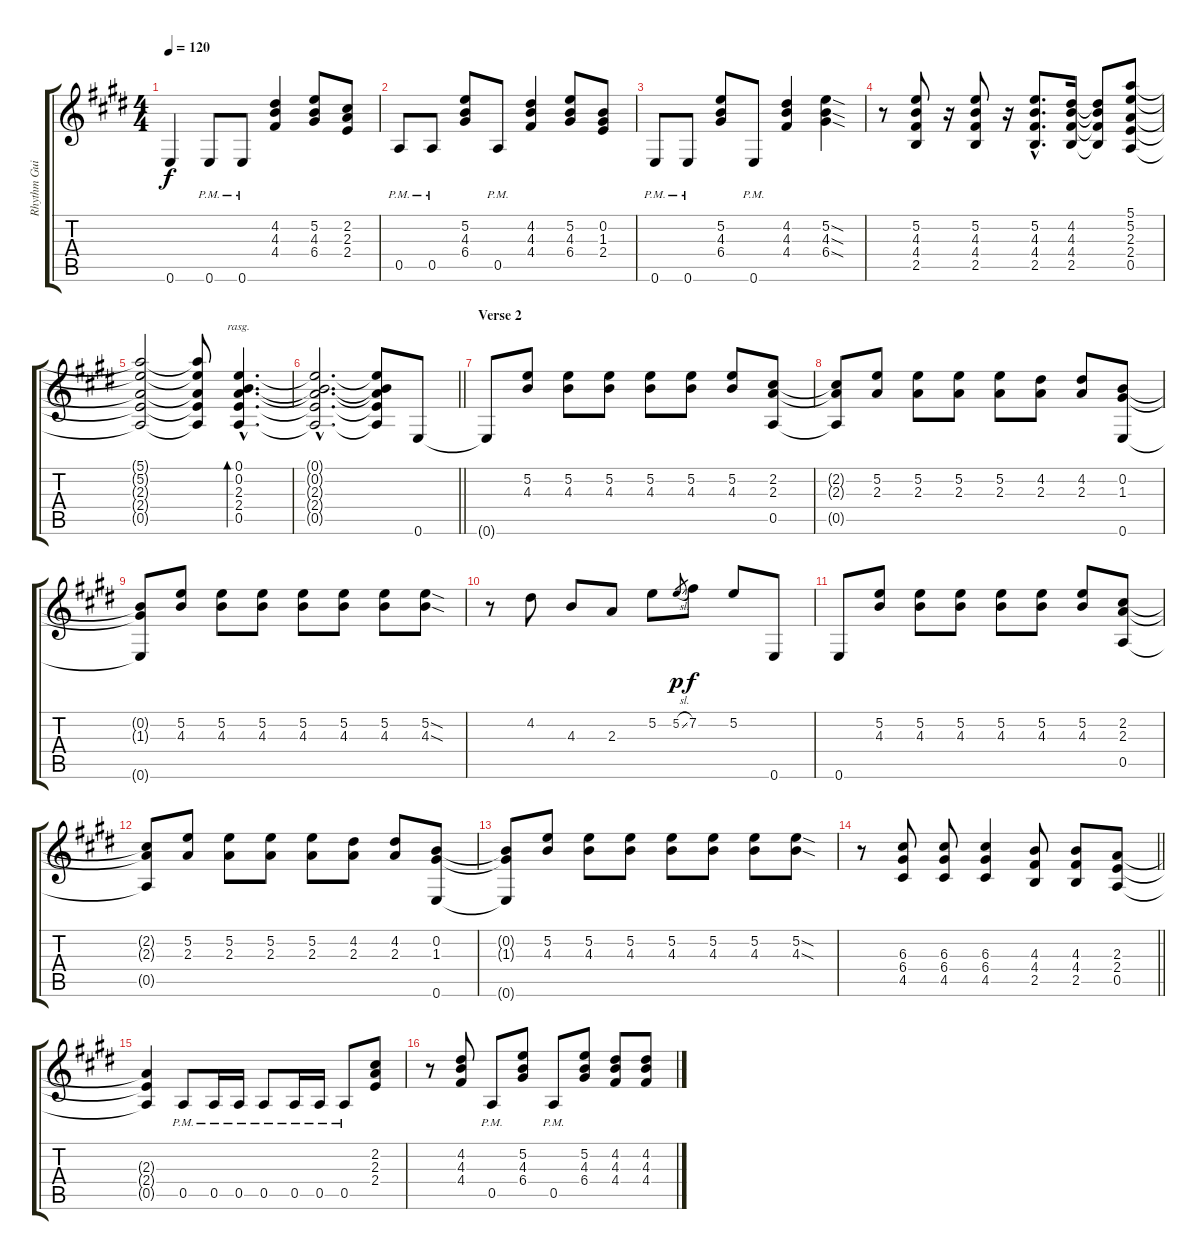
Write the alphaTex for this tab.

\track ("Rhythm Guitar" "Rhythm Gui") {instrument distortionguitar}
\staff {score tabs}
\tuning (E4 B3 G3 D3 A2 E2) {hide}
\ts (4 4)
\tempo 120
\clef g2
\ks e
0.6{t}.4{dy f} 0.6{pm}.8 0.6{pm}.8 (4.2 4.3 4.4).4 (5.2 4.3 6.4).8 (2.2 2.3 2.4).8 |
0.5{pm}.8 0.5{pm}.8 (5.2 4.3 6.4).8 0.5{pm}.8 (4.2 4.3 4.4).4 (5.2 4.3 6.4).8 (0.2 1.3 2.4).8 |
0.6{pm}.8 0.6{pm}.8 (5.2 4.3 6.4).8 0.6{pm}.8 (4.2 4.3 4.4).4 (5.2{sod} 4.3{sod} 6.4{sod}).4 |
r.8 (5.2 4.3 4.4 2.5).8 r.16 (5.2 4.3 4.4 2.5).8 r.16 (5.2{hac} 4.3{hac} 4.4{hac} 2.5{hac}).8{d} (4.2 4.3 4.4 2.5).16 (4.2{t} 4.3{t} 4.4{t} 2.5{t}).8 (5.1 5.2 2.3 2.4 0.5).8 |
(5.1{t} 5.2{t} 2.3{t} 2.4{t} 0.5{t}).2 (5.1{t} 5.2{t} 2.3{t} 2.4{t} 0.5{t}).8 (0.1{hac} 0.2{hac} 2.3{hac} 2.4{hac} 0.5{hac}).4{d bd 120 rasg ii} |
\barLineRight lightlight
(0.1{hac t} 0.2{hac t} 2.3{hac t} 2.4{hac t} 0.5{hac t}).2{d} (0.1{t} 0.2{t} 2.3{t} 2.4{t} 0.5{t}).8 0.6.8 |
\section ("" "Verse 2")
0.6{t}.8 (5.2 4.3).8 (5.2 4.3).8 (5.2 4.3).8 (5.2 4.3).8 (5.2 4.3).8 (5.2 4.3).8 (2.2 2.3 0.5).8 |
(2.2{t} 2.3{t} 0.5{t}).8 (5.2 2.3).8 (5.2 2.3).8 (5.2 2.3).8 (5.2 2.3).8 (4.2 2.3).8 (4.2 2.3).8 (0.2 1.3 0.6).8 |
(0.2{t} 1.3{t} 0.6{t}).8 (5.2 4.3).8 (5.2 4.3).8 (5.2 4.3).8 (5.2 4.3).8 (5.2 4.3).8 (5.2 4.3).8 (5.2{sod} 4.3{sod}).8 |
r.8 4.2.8 4.3.8 2.3.8 5.2.8 5.2{sl}.8{gr dy p} 7.2.8{dy f} 5.2.8 0.6.8 |
0.6.8 (5.2 4.3).8 (5.2 4.3).8 (5.2 4.3).8 (5.2 4.3).8 (5.2 4.3).8 (5.2 4.3).8 (2.2 2.3 0.5).8 |
(2.2{t} 2.3{t} 0.5{t}).8 (5.2 2.3).8 (5.2 2.3).8 (5.2 2.3).8 (5.2 2.3).8 (4.2 2.3).8 (4.2 2.3).8 (0.2 1.3 0.6).8 |
(0.2{t} 1.3{t} 0.6{t}).8 (5.2 4.3).8 (5.2 4.3).8 (5.2 4.3).8 (5.2 4.3).8 (5.2 4.3).8 (5.2 4.3).8 (5.2{sod} 4.3{sod}).8 |
\barLineRight lightlight
r.8 (6.3 6.4 4.5).8 (6.3 6.4 4.5).8 (6.3 6.4 4.5).4 (4.3 4.4 2.5).8 (4.3 4.4 2.5).8 (2.3 2.4 0.5).8 |
(2.3{t} 2.4{t} 0.5{t}).4 0.5{pm}.8 0.5{pm}.16 0.5{pm}.16 0.5{pm}.8 0.5{pm}.16 0.5{pm}.16 0.5{pm}.8 (2.2 2.3 2.4).8 |
r.8 (4.2 4.3 4.4).8 0.5{pm}.8 (5.2 4.3 6.4).8 0.5{pm}.8 (5.2 4.3 6.4).8 (4.2 4.3 4.4).8 (4.2 4.3 4.4).8
